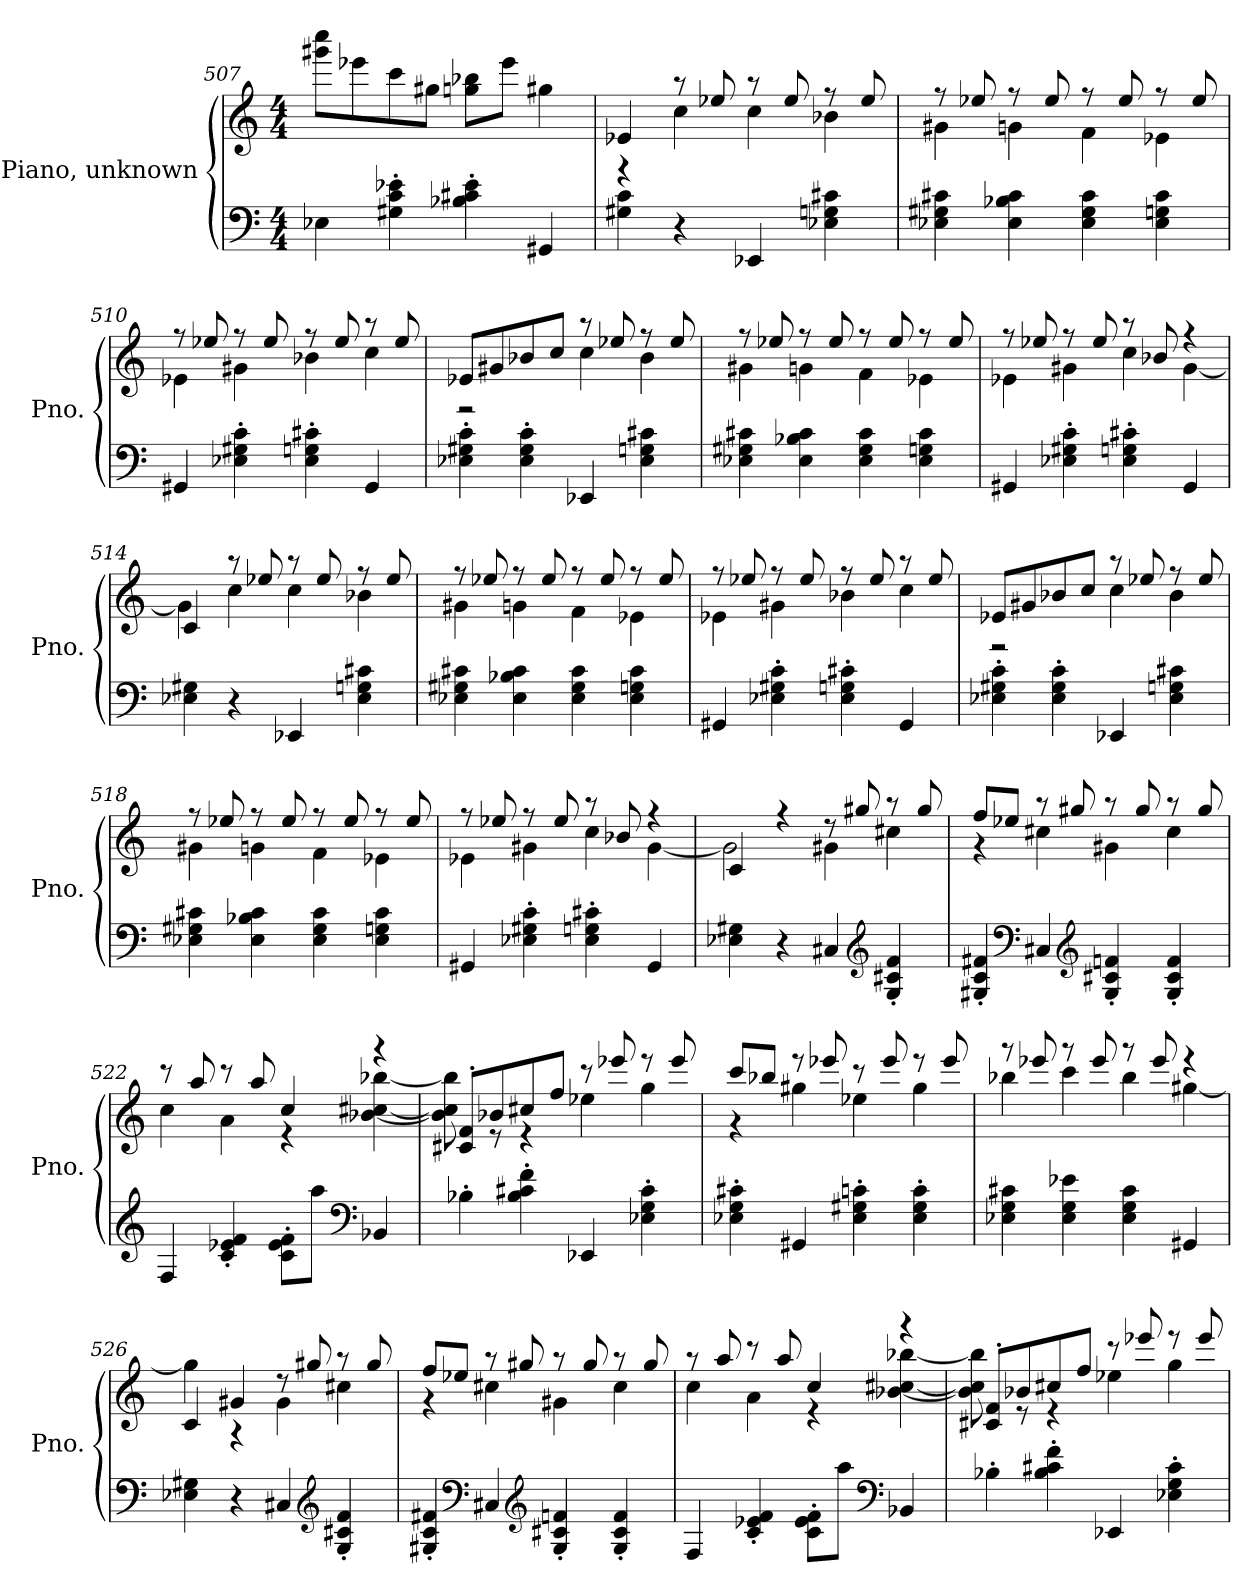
**kern	**kern
*part1	*part1
*staff2	*staff1
*I"Piano, unknown	*
*I'Pno.	*
*clefF4	*clefG2
*k[]	*k[]
*M4/4	*M4/4
=507	=507
4E-X\	8ggg#X\ 8cccc\L
.	8eee-X\
4G#X\' 4c\' 4e-X\'	8ccc\
.	8gg#X\J
4B-X\' 4c#X\' 4e-\'	8ggn\ 8bb-X\L
.	8eee-\J
4GG#X/	4gg#X\
=508	=508
*	*^
4G#X\ 4c\	4e-X/	4r
4r	8r	4cc\
.	8ee-X/	.
4EE-X/	8r	4cc\
.	8ee-/	.
4E-X\ 4Gn\ 4c#X\	8r	4b-X\
.	8ee-/	.
!!LO:LB:g=z	!!
=509	=509	=509
4E-X\ 4G#X\ 4c#X\	8r	4g#X\
.	8ee-X/	.
4E-\ 4B-X\ 4c#\	8r	4gn\
.	8ee-/	.
4E-\ 4G#\ 4c#\	8r	4f\
.	8ee-/	.
4E-\ 4Gn\ 4c#\	8r	4e-X\
.	8ee-/	.
=510	=510	=510
4GG#X/	8r	4e-X\
.	8ee-X/	.
4E-X\' 4G#X\' 4c\'	8r	4g#X\
.	8ee-/	.
4E-\' 4Gn\' 4c#X\'	8r	4b-X\
.	8ee-/	.
4GG#/	8r	4cc\
.	8ee-/	.
=511	=511	=511
4E-X\' 4G#X\' 4c\'	8e-X/L	2r
.	8g#X/	.
4E-\' 4G#\' 4c\'	8b-X/	.
.	8cc/J	.
4EE-X/	8r	4cc\
.	8ee-X/	.
4E-\ 4Gn\ 4c#X\	8r	4b-\
.	8ee-/	.
!!LO:LB:g=z	!!
=512	=512	=512
4E-X\ 4G#X\ 4c#X\	8r	4g#X\
.	8ee-X/	.
4E-\ 4B-X\ 4c#\	8r	4gn\
.	8ee-/	.
4E-\ 4G#\ 4c#\	8r	4f\
.	8ee-/	.
4E-\ 4Gn\ 4c#\	8r	4e-X\
.	8ee-/	.
=513	=513	=513
4GG#X/	8r	4e-X\
.	8ee-X/	.
4E-X\' 4G#X\' 4c\'	8r	4g#X\
.	8ee-/	.
4E-\' 4Gn\' 4c#X\'	8r	4cc\
.	8b-X/	.
4GG#/	4r	[4g#\
=514	=514	=514
4E-X\ 4G#X\	4c/	4g#\]
4r	8r	4cc\
.	8ee-X/	.
4EE-X/	8r	4cc\
.	8ee-/	.
4E-\ 4Gn\ 4c#X\	8r	4b-X\
.	8ee-/	.
!!LO:LB:g=z	!!
=515	=515	=515
4E-X\ 4G#X\ 4c#X\	8r	4g#X\
.	8ee-X/	.
4E-\ 4B-X\ 4c#\	8r	4gn\
.	8ee-/	.
4E-\ 4G#\ 4c#\	8r	4f\
.	8ee-/	.
4E-\ 4Gn\ 4c#\	8r	4e-X\
.	8ee-/	.
=516	=516	=516
4GG#X/	8r	4e-X\
.	8ee-X/	.
4E-X\' 4G#X\' 4c\'	8r	4g#X\
.	8ee-/	.
4E-\' 4Gn\' 4c#X\'	8r	4b-X\
.	8ee-/	.
4GG#/	8r	4cc\
.	8ee-/	.
=517	=517	=517
4E-X\' 4G#X\' 4c\'	8e-X/L	2r
.	8g#X/	.
4E-\' 4G#\' 4c\'	8b-X/	.
.	8cc/J	.
4EE-X/	8r	4cc\
.	8ee-X/	.
4E-\ 4Gn\ 4c#X\	8r	4b-\
.	8ee-/	.
!!LO:LB:g=z	!!
=518	=518	=518
4E-X\ 4G#X\ 4c#X\	8r	4g#X\
.	8ee-X/	.
4E-\ 4B-X\ 4c#\	8r	4gn\
.	8ee-/	.
4E-\ 4G#\ 4c#\	8r	4f\
.	8ee-/	.
4E-\ 4Gn\ 4c#\	8r	4e-X\
.	8ee-/	.
=519	=519	=519
4GG#X/	8r	4e-X\
.	8ee-X/	.
4E-X\' 4G#X\' 4c\'	8r	4g#X\
.	8ee-/	.
4E-\' 4Gn\' 4c#X\'	8r	4cc\
.	8b-X/	.
4GG#/	4r	[4g#\
=520	=520	=520
4E-X\ 4G#X\	4c/	2g#\]
4r	4r	.
4C#X/	8r	4g#X\
.	8gg#X/	.
*clefG2	*	*
4G#/' 4c#X/' 4f/'	8r	4cc#X\
.	8gg#/	.
!!LO:PB:g=z	!!
=521	=521	=521
4G#X/' 4c/' 4f#X/'	8ff/L	4r
.	8ee-X/J	.
*clefF4	*	*
4C#X/	8r	4cc#X\
.	8gg#X/	.
*clefG2	*	*
4G#/' 4c#X/' 4fn/'	8r	4g#X\
.	8gg#/	.
4G#/' 4c#/' 4f/'	8r	4cc#\
.	8gg#/	.
=522	=522	=522
4F/	8r	4cc\
.	8aa/	.
4c/' 4e-X/' 4f/'	8r	4a\
.	8aa/	.
8c\' 8e-\' 8f\'L	4cc/	4r
8aa\J	.	.
*clefF4	*	*
4BB-X/	4r	[4b-X\ [4cc#X\ [4bb-X\
=523	=523	=523
4B-X'\	8c#X/' 8f/'L	8b-\] 8cc#\] 8bb-\]
.	8b-X/	8r
4B-\' 4c#X\' 4f\'	8cc#X/	4r
.	8ff/J	.
4EE-X/	8r	4ee-X\
.	8eee-X/	.
4E-X\' 4G\' 4c#\'	8r	4gg\
.	8eee-/	.
!!LO:LB:g=z	!!
=524	=524	=524
4E-X\' 4G\' 4c#X\'	8ccc/L	4r
.	8bb-X/J	.
4GG#X/	8r	4gg#X\
.	8eee-X/	.
4E-\' 4G#X\' 4cn\'	8r	4ee-X\
.	8eee-/	.
4E-\' 4G#\' 4c\'	8r	4gg#\
.	8eee-/	.
=525	=525	=525
4E-X\ 4G\ 4c#X\	8r	4bb-X\
.	8eee-X/	.
4E-\ 4G\ 4e-X\	8r	4ccc\
.	8eee-/	.
4E-\ 4G\ 4c#\	8r	4bb-\
.	8eee-/	.
4GG#X/	4r	[4gg#X\
=526	=526	=526
4E-X\ 4G#X\	4c/	4gg#\]
4r	4g#X/	4r
4C#X/	8r	4g#\
.	8gg#X/	.
*clefG2	*	*
4G#/' 4c#X/' 4f/'	8r	4cc#X\
.	8gg#/	.
!!LO:LB:g=z	!!
=527	=527	=527
4G#X/' 4c/' 4f#X/'	8ff/L	4r
.	8ee-X/J	.
*clefF4	*	*
4C#X/	8r	4cc#X\
.	8gg#X/	.
*clefG2	*	*
4G#/' 4c#X/' 4fn/'	8r	4g#X\
.	8gg#/	.
4G#/' 4c#/' 4f/'	8r	4cc#\
.	8gg#/	.
=528	=528	=528
4F/	8r	4cc\
.	8aa/	.
4c/' 4e-X/' 4f/'	8r	4a\
.	8aa/	.
8c\' 8e-\' 8f\'L	4cc/	4r
8aa\J	.	.
*clefF4	*	*
4BB-X/	4r	[4b-X\ [4cc#X\ [4bb-X\
=529	=529	=529
4B-X'\	8c#X/' 8f/'L	8b-\] 8cc#\] 8bb-\]
.	8b-X/	8r
4B-\' 4c#X\' 4f\'	8cc#X/	4r
.	8ff/J	.
4EE-X/	8r	4ee-X\
.	8eee-X/	.
4E-X\' 4G\' 4c#\'	8r	4gg\
.	8eee-/	.
*	*v	*v
=	=
*-	*-
